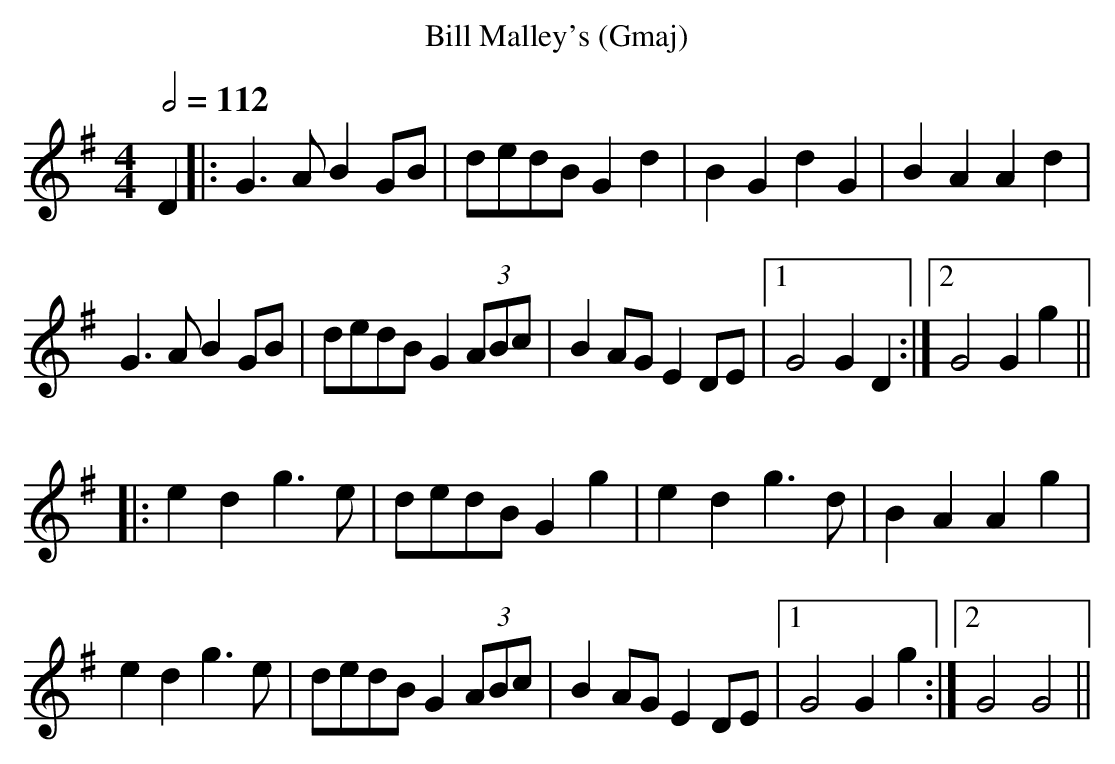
X:1
T:Bill Malley's (Gmaj)
Q:1/2=112
M:4/4
L:1/8
K:Gmaj
D2|:G3A B2GB|dedB G2d2|B2G2 d2G2|B2A2 A2d2|
G3A B2GB|dedB G2 (3ABc|B2AG E2 DE|1G4 G2D2:|2G4 G2g2||
|:e2d2 g3e|dedB G2g2|e2d2 g3d|B2A2 A2 g2|
e2d2 g3e|dedB G2 (3ABc|B2AG E2 DE|1G4 G2g2:|2 G4 G4||
